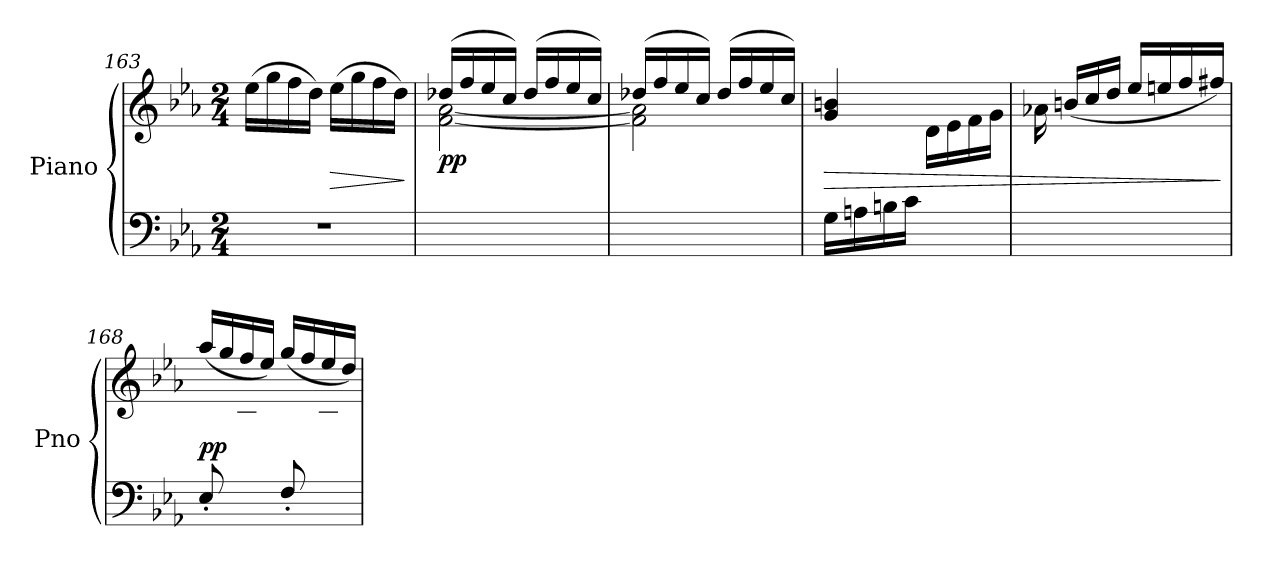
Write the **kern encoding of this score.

**kern	**kern	**dynam
*part1	*part1	*part1
*staff2	*staff1	*staff1/2
*I"Piano	*	*
*I'Pno	*	*
!!LO:LB:g=z
*clefF4	*clefG2	*
*k[b-e-a-]	*k[b-e-a-]	*
*M2/4	*M2/4	*
=163	=163	=163
2r	(16ee-\LL	.
.	16gg\	.
.	16ff\	.
.	16dd\JJ)	.
!	!	!LO:HP:b
.	(16ee-\LL	>
.	16gg\	.
.	16ff\	.
.	16dd\JJ)	.
.	.	]
=164	=164	=164
*	*^	*
!	!	!	!LO:DY:b
2ryy	(>16dd-X/LL	[2f\ [2a-\	pp
.	16ff/	.	.
.	16ee-/	.	.
.	16cc/JJ)	.	.
.	(>16dd-/LL	.	.
.	16ff/	.	.
.	16ee-/	.	.
.	16cc/JJ)	.	.
=165	=165	=165	=165
2ryy	(>16dd-X/LL	2f\] 2a-\]	.
.	16ff/	.	.
.	16ee-/	.	.
.	16cc/JJ)	.	.
.	(>16dd-/LL	.	.
.	16ff/	.	.
.	16ee-/	.	.
.	16cc/JJ)	.	.
=166	=166	=166	=166
!	!	!	!LO:HP:b
(16G\LL	4g/ 4bn/	4ryy	>
16An\	.	.	.
16Bn\	.	.	.
16c\JJ	.	.	.
4ryy	4rddyy	16d\LL	.
.	.	16e-\	.
.	.	16f\	.
.	.	16g\JJ)	.
*	*v	*v	*
=167	=167	=167
2ryy	16a-X\	.
.	(>16bn/LL	.
.	16cc/	.
.	16dd/JJ	.
.	16ee-/LL	.
.	16een/	.
.	16ff/	.
.	16ff#X/JJ)	.
.	.	]
!!LO:LB:g=z
=168	=168	=168
*	*^	*
!	!	!	!LO:DY:b
8E-'/L	(>16aa-/LL	8ryy	pp
.	16gg/	.	.
8ryy	16ff/	8c\' 8g\'J	.
.	16ee-/JJ)	.	.
8F'/L	(>16gg/LL	8ryy	.
.	16ff/	.	.
8ryy	16ee-/	8c\' 8g\'J	.
.	16dd/JJ)	.	.
*	*v	*v	*
=	=	=
*-	*-	*-
